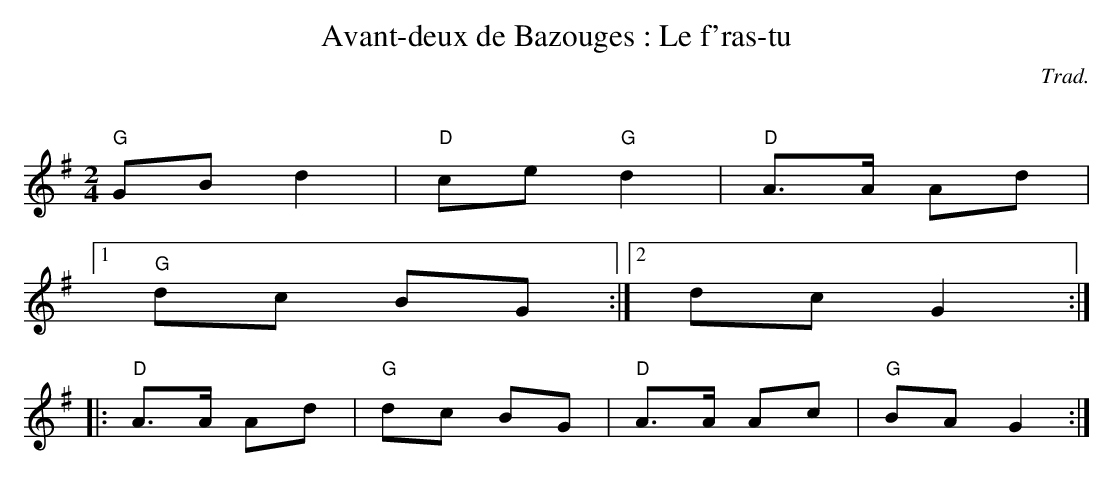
X:1
T:Avant-deux de Bazouges : Le f'ras-tu
C:Trad.
Q:C4=120
M:2/4
L:1/16
K:G
"G"G2B2 d4 | "D"c2e2 "G"d4 | "D"A3A A2d2 |1
"G"d2c2 B2G2 :|2 d2c2 G4 ::
"D"A3A A2d2 | "G"d2c2 B2G2 | "D"A3A A2c2 | "G"B2A2 G4 :|
